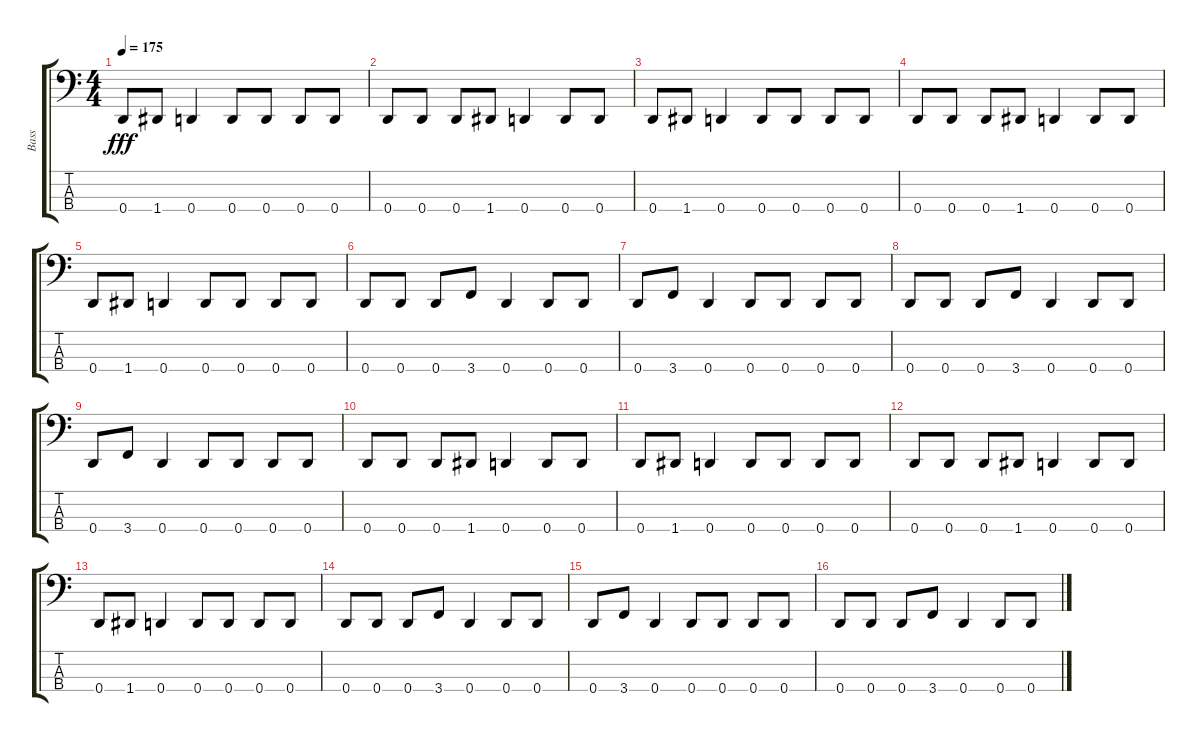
\track ("Bass" "Bass") {instrument electricbasspick}
\staff {score tabs}
\tuning (G2 D2 A1 D1) {hide}
\ts (4 4)
\tempo 175
\clef f4
\ks c
0.4.8{dy fff} 1.4.8 0.4.4 0.4.8 0.4.8 0.4.8 0.4.8 |
0.4.8 0.4.8 0.4.8 1.4.8 0.4.4 0.4.8 0.4.8 |
0.4.8 1.4.8 0.4.4 0.4.8 0.4.8 0.4.8 0.4.8 |
0.4.8 0.4.8 0.4.8 1.4.8 0.4.4 0.4.8 0.4.8 |
0.4.8 1.4.8 0.4.4 0.4.8 0.4.8 0.4.8 0.4.8 |
0.4.8 0.4.8 0.4.8 3.4.8 0.4.4 0.4.8 0.4.8 |
0.4.8 3.4.8 0.4.4 0.4.8 0.4.8 0.4.8 0.4.8 |
0.4.8 0.4.8 0.4.8 3.4.8 0.4.4 0.4.8 0.4.8 |
0.4.8 3.4.8 0.4.4 0.4.8 0.4.8 0.4.8 0.4.8 |
0.4.8 0.4.8 0.4.8 1.4.8 0.4.4 0.4.8 0.4.8 |
0.4.8 1.4.8 0.4.4 0.4.8 0.4.8 0.4.8 0.4.8 |
0.4.8 0.4.8 0.4.8 1.4.8 0.4.4 0.4.8 0.4.8 |
0.4.8 1.4.8 0.4.4 0.4.8 0.4.8 0.4.8 0.4.8 |
0.4.8 0.4.8 0.4.8 3.4.8 0.4.4 0.4.8 0.4.8 |
0.4.8 3.4.8 0.4.4 0.4.8 0.4.8 0.4.8 0.4.8 |
0.4.8 0.4.8 0.4.8 3.4.8 0.4.4 0.4.8 0.4.8
